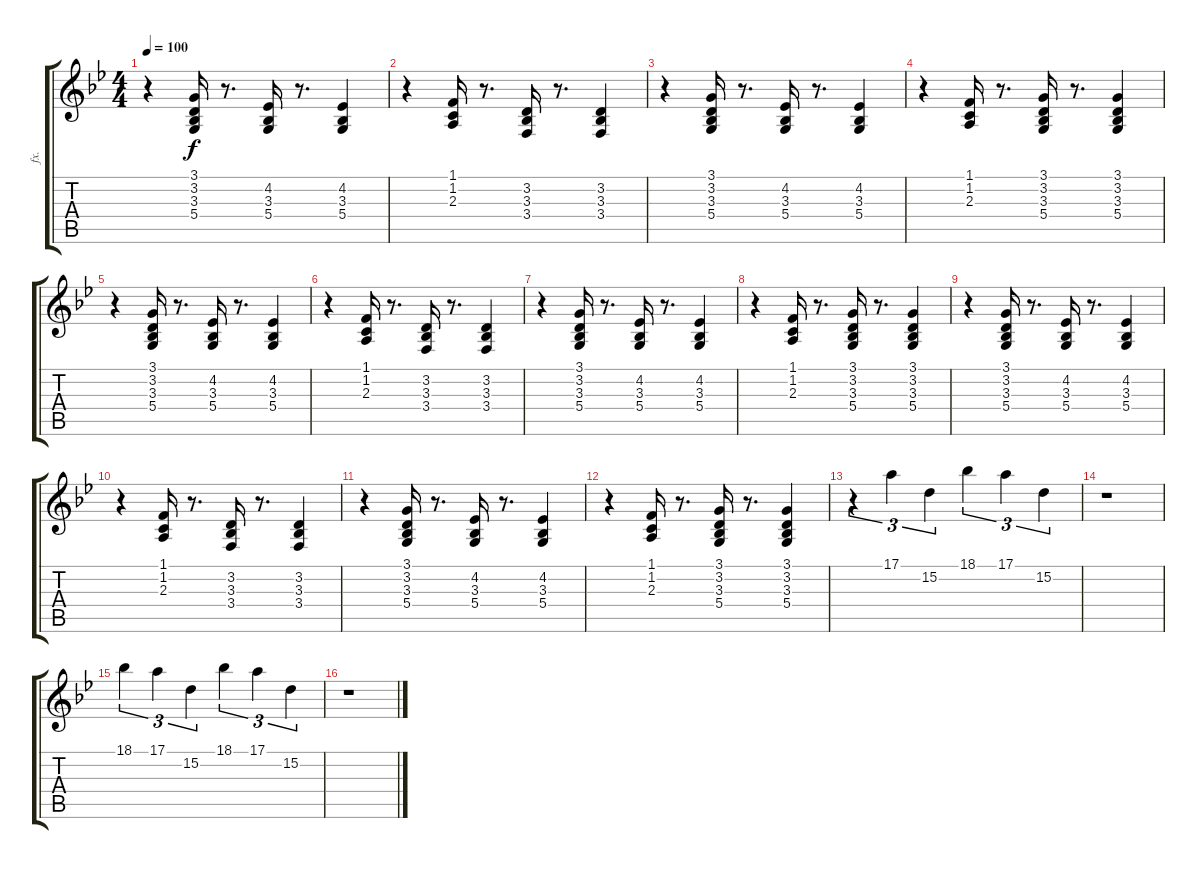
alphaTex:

\track ("fx." "fx.") {instrument drawbarorgan}
\staff {score tabs}
\tuning (E4 B3 G3 D3 A2 E2) {hide}
\ts (4 4)
\tempo 100
\clef g2
\ks gminor
r.4{dy f} (3.1 3.2 3.3 5.4).16 r.8{d} (4.2 3.3 5.4).16 r.8{d} (4.2 3.3 5.4).4 |
r.4 (1.1 1.2 2.3).16 r.8{d} (3.2 3.3 3.4).16 r.8{d} (3.2 3.3 3.4).4 |
r.4 (3.1 3.2 3.3 5.4).16 r.8{d} (4.2 3.3 5.4).16 r.8{d} (4.2 3.3 5.4).4 |
r.4 (1.1 1.2 2.3).16 r.8{d} (3.1 3.2 3.3 5.4).16 r.8{d} (3.1 3.2 3.3 5.4).4 |
r.4 (3.1 3.2 3.3 5.4).16 r.8{d} (4.2 3.3 5.4).16 r.8{d} (4.2 3.3 5.4).4 |
r.4 (1.1 1.2 2.3).16 r.8{d} (3.2 3.3 3.4).16 r.8{d} (3.2 3.3 3.4).4 |
r.4 (3.1 3.2 3.3 5.4).16 r.8{d} (4.2 3.3 5.4).16 r.8{d} (4.2 3.3 5.4).4 |
r.4 (1.1 1.2 2.3).16 r.8{d} (3.1 3.2 3.3 5.4).16 r.8{d} (3.1 3.2 3.3 5.4).4 |
r.4 (3.1 3.2 3.3 5.4).16 r.8{d} (4.2 3.3 5.4).16 r.8{d} (4.2 3.3 5.4).4 |
r.4 (1.1 1.2 2.3).16 r.8{d} (3.2 3.3 3.4).16 r.8{d} (3.2 3.3 3.4).4 |
r.4 (3.1 3.2 3.3 5.4).16 r.8{d} (4.2 3.3 5.4).16 r.8{d} (4.2 3.3 5.4).4 |
r.4 (1.1 1.2 2.3).16 r.8{d} (3.1 3.2 3.3 5.4).16 r.8{d} (3.1 3.2 3.3 5.4).4 |
r.4{tu (3 2)} 17.1.4{tu (3 2)} 15.2.4{tu (3 2)} 18.1.4{tu (3 2)} 17.1.4{tu (3 2)} 15.2.4{tu (3 2)} |
r.1 |
18.1.4{tu (3 2) volume 12 balance 10 instrument drawbarorgan} 17.1.4{tu (3 2)} 15.2.4{tu (3 2)} 18.1.4{tu (3 2)} 17.1.4{tu (3 2)} 15.2.4{tu (3 2)} |
r.1
